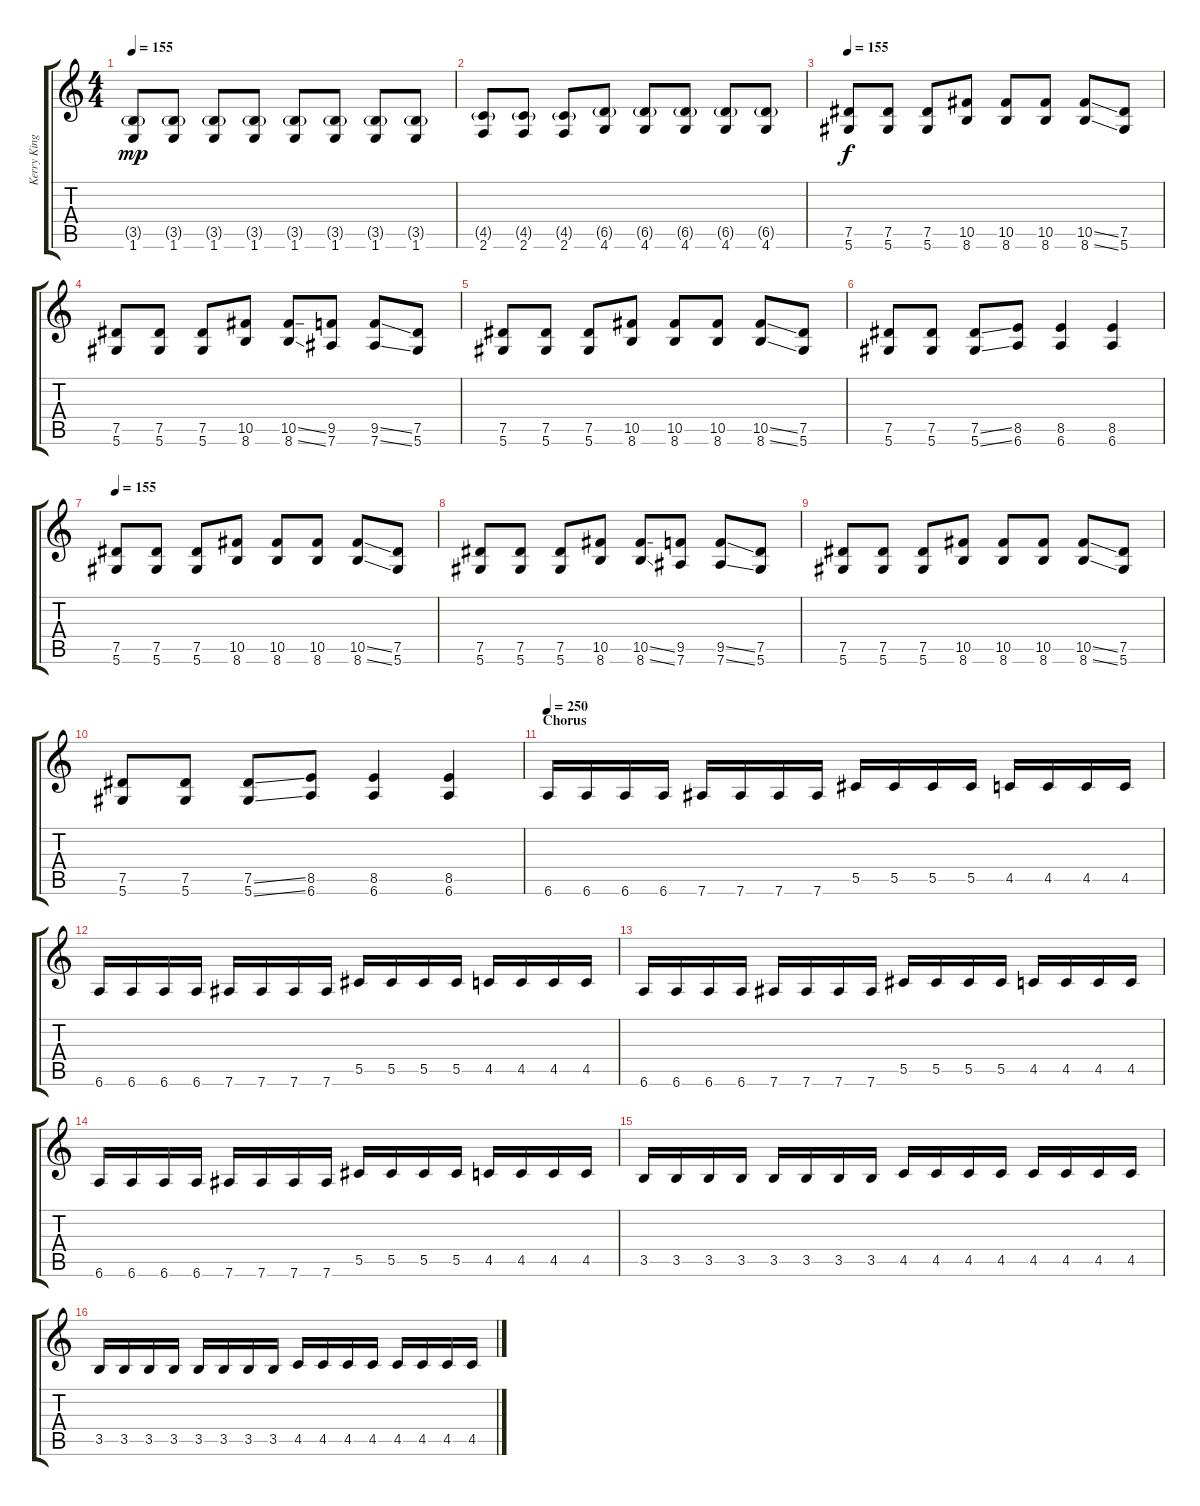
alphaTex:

\track ("Kerry King" "Kerry King") {instrument distortionguitar}
\staff {score tabs}
\tuning (Eb4 Bb3 Gb3 Db3 Ab2 Eb2) {hide}
\ts (4 4)
\tempo 155
\clef g2
\ks c
(3.5{g} 1.6).8{dy mp} (3.5{g} 1.6).8 (3.5{g} 1.6).8 (3.5{g} 1.6).8 (3.5{g} 1.6).8 (3.5{g} 1.6).8 (3.5{g} 1.6).8 (3.5{g} 1.6).8 |
(4.5{g} 2.6).8 (4.5{g} 2.6).8 (4.5{g} 2.6).8 (6.5{g} 4.6).8 (6.5{g} 4.6).8 (6.5{g} 4.6).8 (6.5{g} 4.6).8 (6.5{g} 4.6).8 |
\tempo 155
(7.5 5.6).8{dy f} (7.5 5.6).8 (7.5 5.6).8 (10.5 8.6).8 (10.5 8.6).8 (10.5 8.6).8 (10.5{ss} 8.6{ss}).8 (7.5 5.6).8 |
(7.5 5.6).8 (7.5 5.6).8 (7.5 5.6).8 (10.5 8.6).8 (10.5{ss} 8.6{ss}).8 (9.5 7.6).8 (9.5{ss} 7.6{ss}).8 (7.5 5.6).8 |
(7.5 5.6).8 (7.5 5.6).8 (7.5 5.6).8 (10.5 8.6).8 (10.5 8.6).8 (10.5 8.6).8 (10.5{ss} 8.6{ss}).8 (7.5 5.6).8 |
(7.5 5.6).8 (7.5 5.6).8 (7.5{ss} 5.6{ss}).8 (8.5 6.6).8 (8.5 6.6).4 (8.5 6.6).4 |
\tempo 155
(7.5 5.6).8 (7.5 5.6).8 (7.5 5.6).8 (10.5 8.6).8 (10.5 8.6).8 (10.5 8.6).8 (10.5{ss} 8.6{ss}).8 (7.5 5.6).8 |
(7.5 5.6).8 (7.5 5.6).8 (7.5 5.6).8 (10.5 8.6).8 (10.5{ss} 8.6{ss}).8 (9.5 7.6).8 (9.5{ss} 7.6{ss}).8 (7.5 5.6).8 |
(7.5 5.6).8 (7.5 5.6).8 (7.5 5.6).8 (10.5 8.6).8 (10.5 8.6).8 (10.5 8.6).8 (10.5{ss} 8.6{ss}).8 (7.5 5.6).8 |
(7.5 5.6).8 (7.5 5.6).8 (7.5{ss} 5.6{ss}).8 (8.5 6.6).8 (8.5 6.6).4 (8.5 6.6).4 |
\section ("" "Chorus")
\tempo 250
6.6.16 6.6.16 6.6.16 6.6.16 7.6.16 7.6.16 7.6.16 7.6.16 5.5.16 5.5.16 5.5.16 5.5.16 4.5.16 4.5.16 4.5.16 4.5.16 |
6.6.16 6.6.16 6.6.16 6.6.16 7.6.16 7.6.16 7.6.16 7.6.16 5.5.16 5.5.16 5.5.16 5.5.16 4.5.16 4.5.16 4.5.16 4.5.16 |
6.6.16 6.6.16 6.6.16 6.6.16 7.6.16 7.6.16 7.6.16 7.6.16 5.5.16 5.5.16 5.5.16 5.5.16 4.5.16 4.5.16 4.5.16 4.5.16 |
6.6.16 6.6.16 6.6.16 6.6.16 7.6.16 7.6.16 7.6.16 7.6.16 5.5.16 5.5.16 5.5.16 5.5.16 4.5.16 4.5.16 4.5.16 4.5.16 |
3.5.16 3.5.16 3.5.16 3.5.16 3.5.16 3.5.16 3.5.16 3.5.16 4.5.16 4.5.16 4.5.16 4.5.16 4.5.16 4.5.16 4.5.16 4.5.16 |
3.5.16 3.5.16 3.5.16 3.5.16 3.5.16 3.5.16 3.5.16 3.5.16 4.5.16 4.5.16 4.5.16 4.5.16 4.5.16 4.5.16 4.5.16 4.5.16
